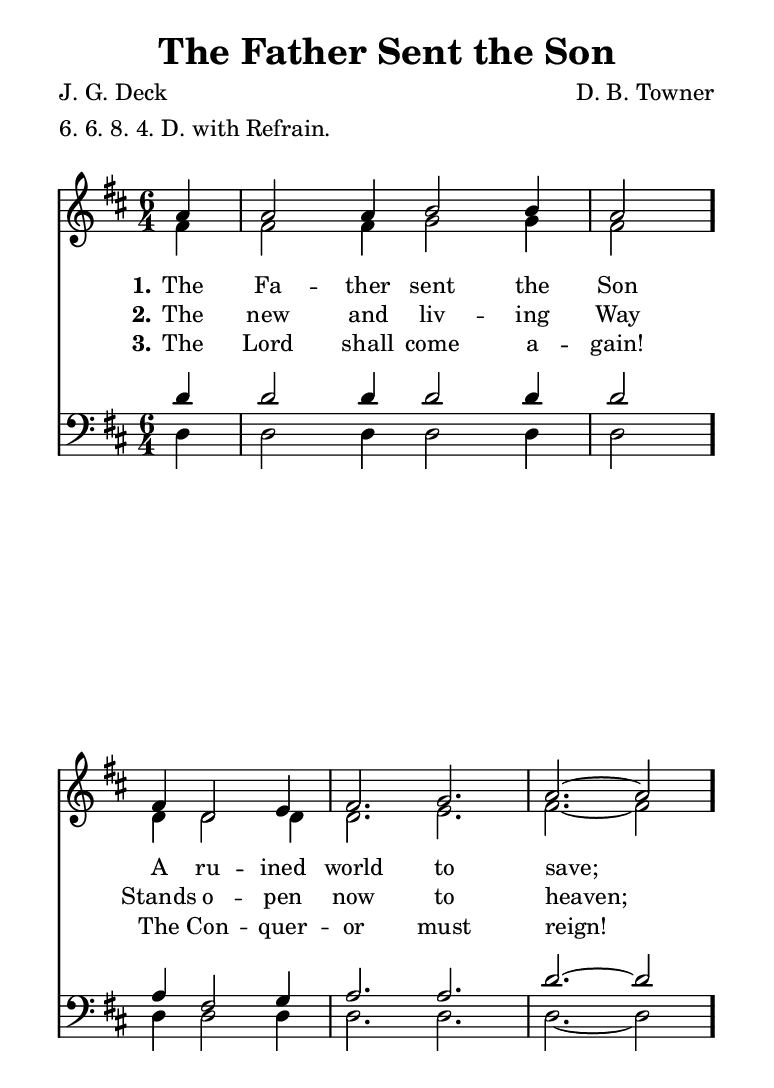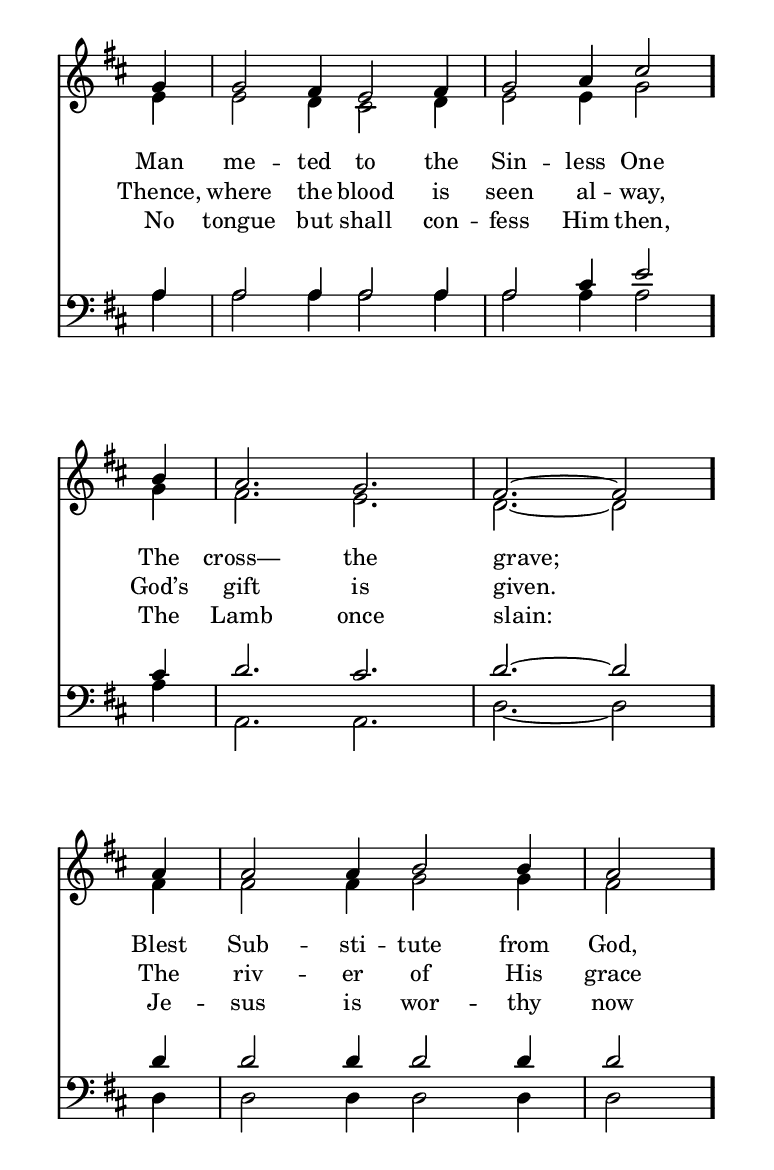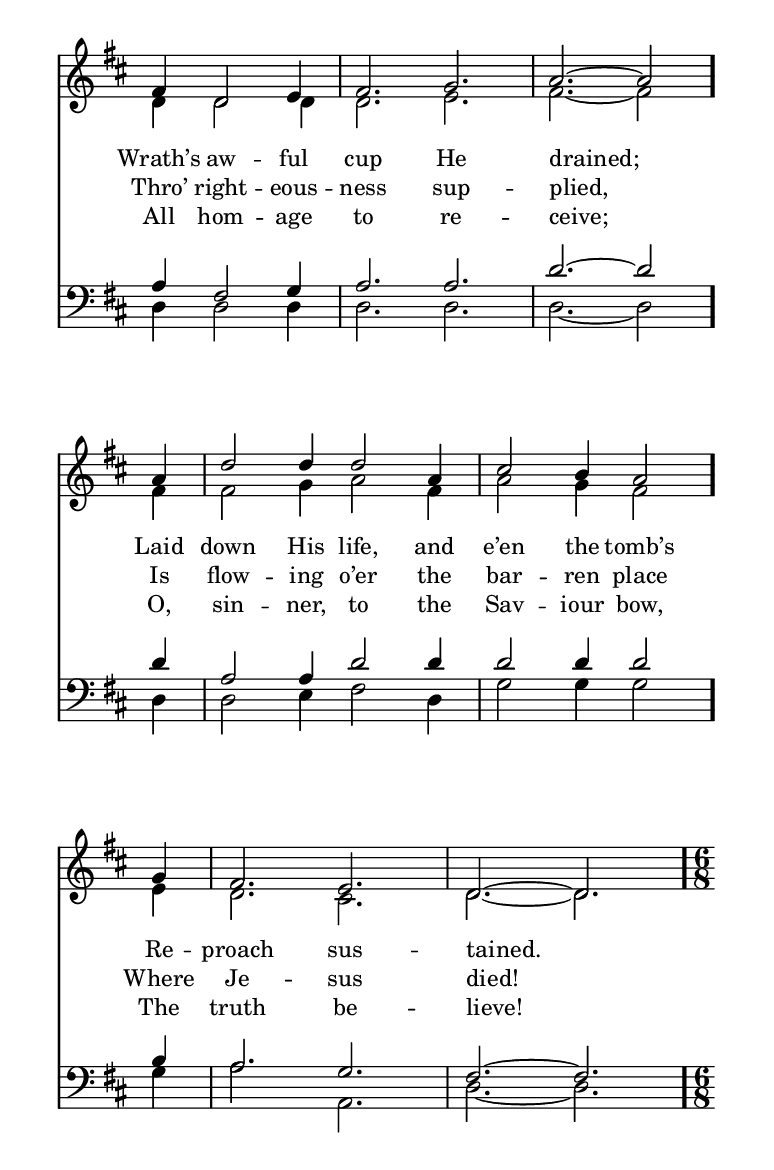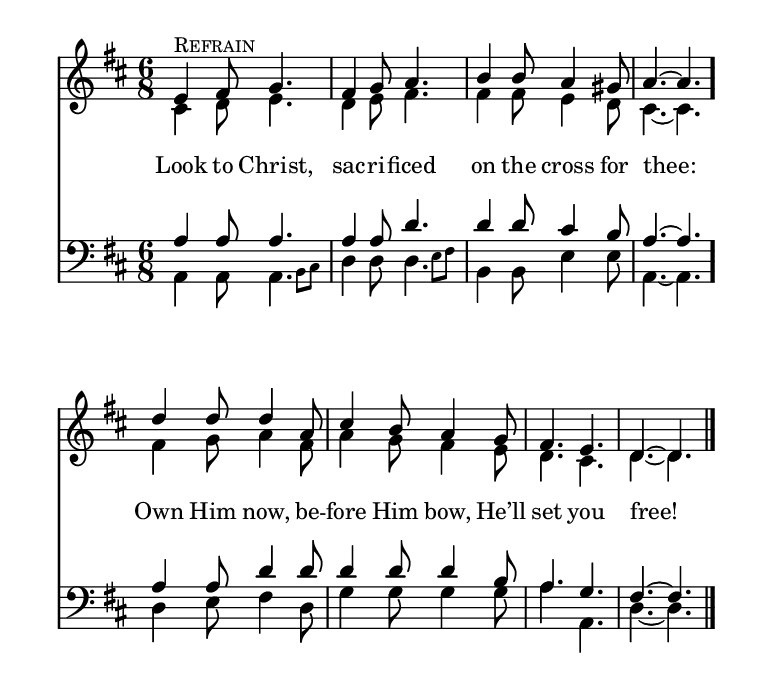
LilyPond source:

\include "common/global.ily"
\paper {
  \include "common/paper.ily"
  ragged-last-bottom = ##t
  page-count = #(cond (is-eogsized 2) (#t #f))
}

\header{
  hymnnumber = "120"
  title = "The Father Sent the Son"
  tunename = "Anywhere With Jesus"
  meter = "6. 6. 8. 4. D. with Refrain."
  poet = "J. G. Deck"
  composer = "D. B. Towner"
  %copyright = ""
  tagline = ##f
}

% for fermata in MIDI
ta = { \tempo 2=80 }
tb = { \tempo 2=40 }

patternAA = { c4 c2 }

patternBA = { c4 c2 c4 | c2. c2. | c2. ~ c2  }
patternBB = {       c4 | c2. c2. | c2. ~ c2  }
patternBC = {       c4 | c2. c2. | c2. ~ c2. }

patternCA = { c4 c8 c4. | c4 c8 c4. | c4 c8 c4 c8 | c4. ~ c4. }
patternCB = \patternCA % grace notes

patternDA = { c4 c8 c4 c8 | c4 c8 c4 c8 | c4. c4. | c4. ~ c4. }

global = {
  \include "common/overrides.ily"
  \override Staff.TimeSignature.style = #'numbered
  \time 6/4
  \override Score.MetronomeMark.transparent = ##t % hide all fermata changes too
  \ta
  \key d \major
  \partial 4
  \autoBeamOff
}

notesSoprano = {
\global
\relative c'' {

  \time 6/4

  \changePitch \patternAA { a | a a b b | a }
  \changePitch \patternBA { fis d e | fis g | a a } \break
  \changePitch \patternAA { g | g fis e fis | g a cis }
  \changePitch \patternBB { b | a g | fis fis } \break

  \changePitch \patternAA { a | a a b b | a }
  \changePitch \patternBA { fis d e | fis g | a a } \break
  \changePitch \patternAA { a | d d d a | cis b a }
  \changePitch \patternBC { g | fis e | d d } \break

  \pageBreak
  \time 6/8

  << s^\markup { \small \caps "Refrain" }
  \changePitch \patternCA { e fis g | fis g a | b b a gis | a a  } >> \break
  \changePitch \patternDA { d d d a | cis b a g | fis e | d d }

  \bar "|."

}
}

notesAlto = {
\global
\relative e' {

  \changePitch \patternAA { fis | fis fis g g | fis }
  \changePitch \patternBA { d d d | d e | fis fis }
  \changePitch \patternAA { e | e d cis d | e e g }
  \changePitch \patternBB { g | fis e | d d }

  \changePitch \patternAA { fis | fis fis g g | fis }
  \changePitch \patternBA { d d d | d e | fis fis }
  \changePitch \patternAA { fis | fis g a fis | a g fis }
  \changePitch \patternBC { e | d cis | d d }

  \changePitch \patternCA { cis d e | d e fis | fis fis e d | cis cis }
  \changePitch \patternDA { fis g a fis | a g fis e | d cis | d d }

}
}

notesTenor = {
\global
\relative a {

  \changePitch \patternAA { d | d d d d | d }
  \changePitch \patternBA { a fis g | a a | d d }
  \changePitch \patternAA { a | a a a a | a cis e }
  \changePitch \patternBB { cis | d cis | d d }

  \changePitch \patternAA { d | d d d d | d }
  \changePitch \patternBA { a fis g | a a | d d  }
  \changePitch \patternAA { d | a a d d | d d d }
  \changePitch \patternBC { b | a g | fis fis }

  \changePitch \patternCB { a a a | a a d | d d cis b | a a  }
  \changePitch \patternDA { a a d d | d d d b | a g | fis fis }

}
}

notesBass = {
\global
\relative f {

  \changePitch \patternAA { d | d d d d | d }
  \changePitch \patternBA { d d d | d d | d d }
  \changePitch \patternAA { a' | a a a a | a a a }
  \changePitch \patternBB { a | a, a | d d }

  \changePitch \patternAA { d | d d d d | d }
  \changePitch \patternBA { d d d | d d | d d }
  \changePitch \patternAA { d | d e fis d | g g g }
  \changePitch \patternBC { g | a a, | d d }

  %\changePitch \patternCB { a a a \grace { b8[ cis8] } | d d d \grace { e8[ fis8] } | b b e e | a, a }
  a4 a8 \afterGrace a4. { b8[ cis8] } | d4 d8 \afterGrace d4. { e8[ fis8] } | b,4 b8 e4 e8 | a,4. ~ a4.
  \changePitch \patternDA { d e fis d | g g g g | a a, | d d }

}
}

Refrain = \lyricmode {

Look to Christ, sac -- ri -- ficed on the cross for thee: \bar "."
Own Him now, be -- fore Him bow, He’ll set you free! \bar "."

}

wordsA = \lyricmode {
\set stanza = "1."

The Fa -- ther sent the Son \bar "."
A ru -- ined world to save; \bar "."
Man me -- ted to the Sin -- less One \bar "."
The cross— the grave; \bar "."
Blest Sub -- sti -- tute from God, \bar "."
Wrath’s aw -- ful cup He drained; \bar "."
Laid down His life, and e’en the tomb’s \bar "."
Re -- proach sus -- tained. \bar "."

}

wordsB = \lyricmode {
\set stanza = "2."

The new and liv -- ing Way
Stands o -- pen now to heaven;
Thence, where the blood is seen al -- way,
God’s gift is given.
The riv -- er of His grace
Thro’ right -- eous -- ness sup -- plied,
Is flow -- ing o’er the bar -- ren place
Where Je -- sus died!

\Refrain

}

wordsC = \lyricmode {
\set stanza = "3."

The Lord shall come a -- gain!
The Con -- quer -- or must reign! % "Conquerer" (not "Conqueror") is the spelling in the original
No tongue but shall con -- fess Him then,
The Lamb once slain:
Je -- sus is wor -- thy now
All hom -- age to re -- ceive;
O, sin -- ner, to the Sav -- iour bow,
The truth be -- lieve!

}

\score {
  \context ChoirStaff <<
    \context Staff = upper <<
      \set ChoirStaff.systemStartDelimiter = #'SystemStartBar
      \context Voice  = sopranos { \voiceOne << \notesSoprano >> }
      \context Voice  = altos { \voiceTwo << \notesAlto >> }
      \context Lyrics = one   \lyricsto sopranos \wordsA
      \context Lyrics = two   \lyricsto sopranos \wordsB
      \context Lyrics = three \lyricsto sopranos \wordsC
    >>
    \context Staff = men <<
      \clef bass
      \context Voice  = tenors { \voiceOne << \notesTenor >> }
      \context Voice  = basses { \voiceTwo << \notesBass >> }
    >>
  >>
  \layout {
    \include "common/layout.ily"
  }
  \midi{
    \include "common/midi.ily"
  }
}

\version "2.19.49"  % necessary for upgrading to future LilyPond versions.

% vi:set et ts=2 sw=2 ai nocindent syntax=lilypond:
